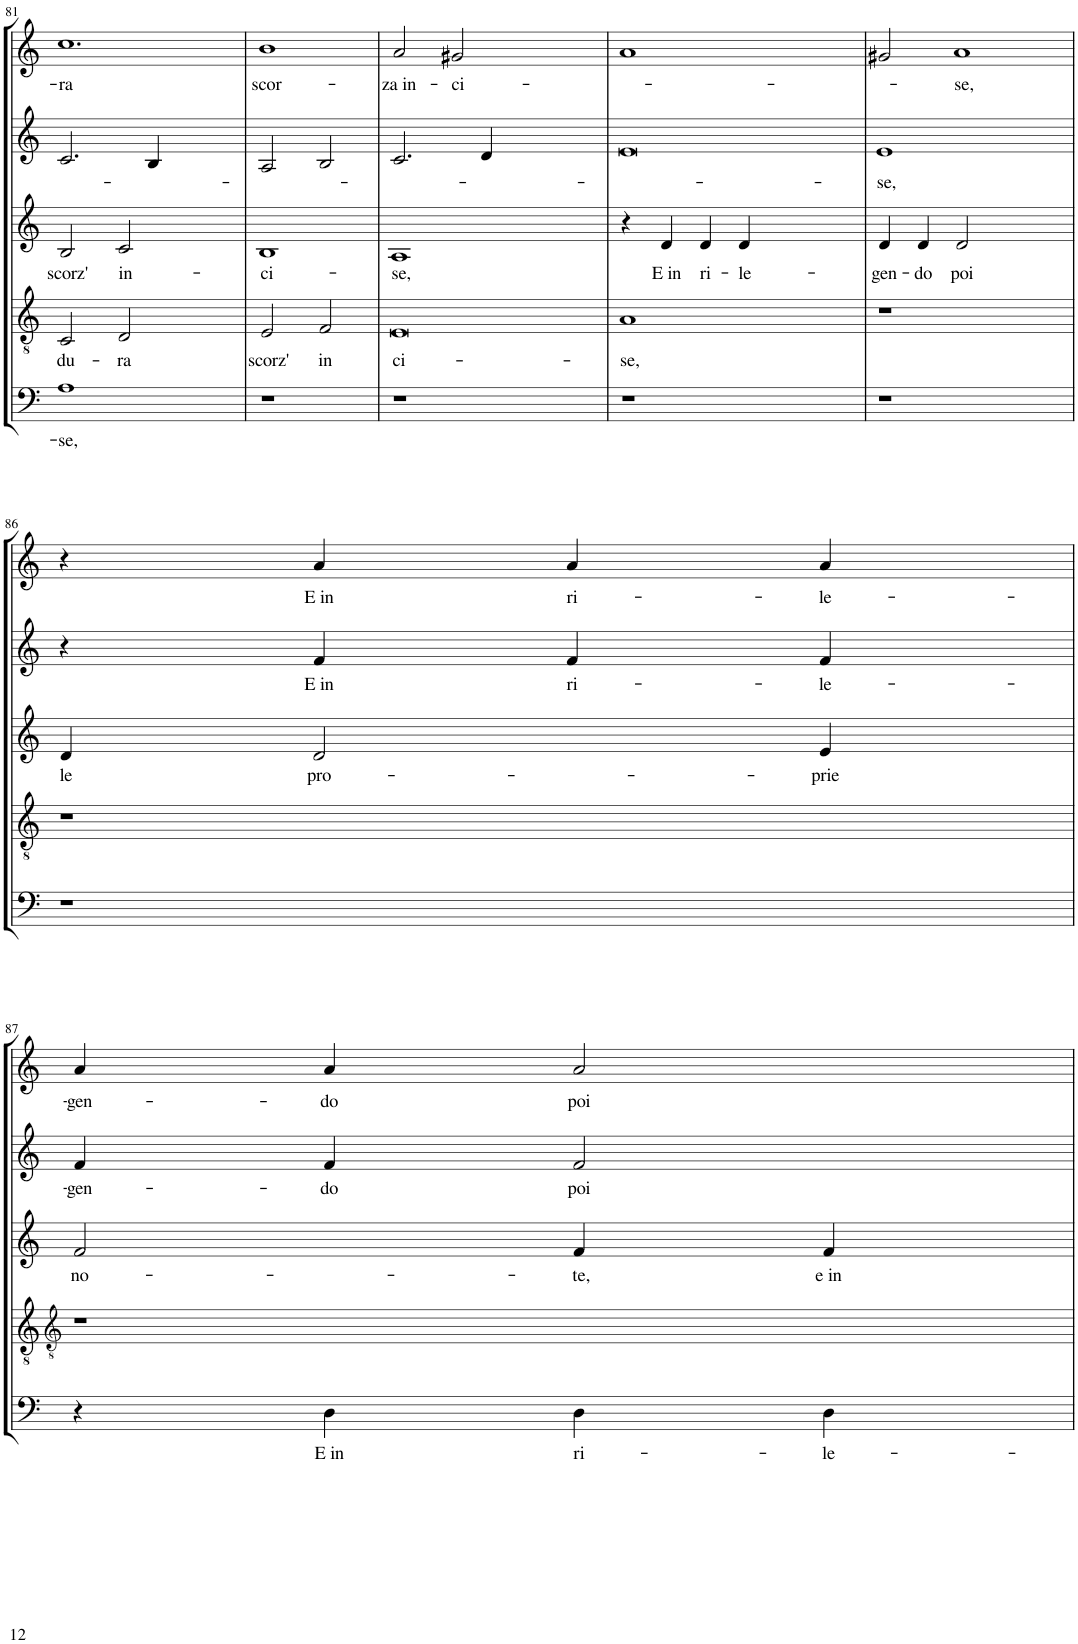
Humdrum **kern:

**kern	**text	**kern	**text	**kern	**text	**kern	**text	**kern	**text
*part5	*part5	*part4	*part4	*part3	*part3	*part2	*part2	*part1	*part1
*staff5	*staff5	*staff4	*staff4	*staff3	*staff3	*staff2	*staff2	*staff1	*staff1
*I"Basso	*	*I"Tenore	*	*I"Alto	*	*I"Quinto	*	*I"Canto	*
!!LO:PB:g=z
*clefF4	*	*clefGv2	*	*clefG2	*	*clefG2	*	*clefG2	*
*k[]	*	*k[]	*	*k[]	*	*k[]	*	*k[]	*
*M4/4	*	*M4/4	*	*M4/4	*	*M4/4	*	*M4/4	*
=81	=81	=81	=81	=81	=81	=81	=81	=81	=81
!	!LO:LY:b	!	!LO:LY:b	!	!LO:LY:b	!	!	!	!LO:LY:b
1A	-se,	2C/	du-	2B/	scorz'	2.c/	.	[1cc	-ra
!	!	!	!LO:LY:b	!	!LO:LY:b	!	!	!	!
.	.	2D/	-ra	2c/	in-	.	.	.	.
.	.	.	.	.	.	4B/	.	.	.
2ryy	.	2ryy	.	2ryy	.	2ryy	.	2ryy	.
=82	=82	=82	=82	=82	=82	=82	=82	=82	=82
!	!	!	!LO:LY:b	!	!LO:LY:b	!	!	!	!LO:LY:b
1r	.	2E/	scorz'	1B	-ci-	2A/	.	1b	scor-
!	!	!	!LO:LY:b	!	!	!	!	!	!
.	.	2F/	in	.	.	2B/	.	.	.
2ryy	.	2ryy	.	2ryy	.	2ryy	.	2cc]	.
=83	=83	=83	=83	=83	=83	=83	=83	=83	=83
!	!	!	!LO:LY:b	!	!LO:LY:b	!	!	!	!LO:LY:b
1r	.	[1E	ci-	1A	-se,	2.c/	.	2a/	-za in-
!	!	!	!	!	!	!	!	!	!LO:LY:b
.	.	.	.	.	.	.	.	2g#X/	-ci-
.	.	.	.	.	.	4d/	.	.	.
1ryy	.	1ryy	.	1ryy	.	1ryy	.	1ryy	.
=84	=84	=84	=84	=84	=84	=84	=84	=84	=84
!	!	!	!LO:LY:b	!	!	!	!	!	!
1r	.	1A	-se,	4r	.	[1e	.	1a	.
!	!	!	!	!	!LO:LY:b	!	!	!	!
.	.	.	.	4d/	E in	.	.	.	.
!	!	!	!	!	!LO:LY:b	!	!	!	!
.	.	.	.	4d/	ri-	.	.	.	.
!	!	!	!	!	!LO:LY:b	!	!	!	!
.	.	.	.	4d/	-le-	.	.	.	.
1ryy	.	1E]	.	1ryy	.	0ryy	.	1ryy	.
1ryy	.	1ryy	.	1ryy	.	.	.	1ryy	.
=85	=85	=85	=85	=85	=85	=85	=85	=85	=85
!	!	!	!	!	!LO:LY:b	!	!LO:LY:b	!	!
1r	.	1r	.	4d/	-gen-	1e	-se,	2g#X/	.
!	!	!	!	!	!LO:LY:b	!	!	!	!
.	.	.	.	4d/	-do	.	.	.	.
!	!	!	!	!	!LO:LY:b	!	!	!	!LO:LY:b
.	.	.	.	2d/	poi	.	.	[2a	-se,
2ryy	.	2ryy	.	2ryy	.	1e]	.	1.ryy	.
1ryy	.	1ryy	.	1ryy	.	.	.	.	.
.	.	.	.	.	.	2ryy	.	.	.
!!LO:LB:g=z
=86	=86	=86	=86	=86	=86	=86	=86	=86	=86
!	!	!	!	!	!LO:LY:b	!	!	!	!
1r	.	1r	.	4d/	le	4r	.	4r	.
!	!	!	!	!	!LO:LY:b	!	!LO:LY:b	!	!
.	.	.	.	2d/	pro-	4f/	E in	2a]	.
!	!	!	!	!	!	!	!LO:LY:b	!	!
.	.	.	.	.	.	4f/	ri-	.	.
!	!	!	!	!	!LO:LY:b	!	!LO:LY:b	!	!LO:LY:b
.	.	.	.	4e/	-prie	4f/	-le-	4a/	E in
!	!	!	!	!	!	!	!	!	!LO:LY:b
2ryy	.	2ryy	.	2ryy	.	2ryy	.	4a/	ri-
!	!	!	!	!	!	!	!	!	!LO:LY:b
.	.	.	.	.	.	.	.	4a/	-le-
!!LO:LB:g=z
=87	=87	=87	=87	=87	=87	=87	=87	=87	=87
*	*	*clefGv2	*	*	*	*	*	*	*
!	!	!	!	!	!LO:LY:b	!	!LO:LY:b	!	!LO:LY:b
4r	.	1r	.	2f/	no-	4f/	-gen-	4a/	-gen-
!	!LO:LY:b	!	!	!	!	!	!LO:LY:b	!	!LO:LY:b
4D\	E in	.	.	.	.	4f/	-do	4a/	-do
!	!LO:LY:b	!	!	!	!LO:LY:b	!	!LO:LY:b	!	!LO:LY:b
4D\	ri-	.	.	4f/	-te,	2f/	poi	2a/	poi
!	!LO:LY:b	!	!	!	!LO:LY:b	!	!	!	!
4D\	-le-	.	.	4f/	e in	.	.	.	.
=	=	=	=	=	=	=	=	=	=
*-	*-	*-	*-	*-	*-	*-	*-	*-	*-
